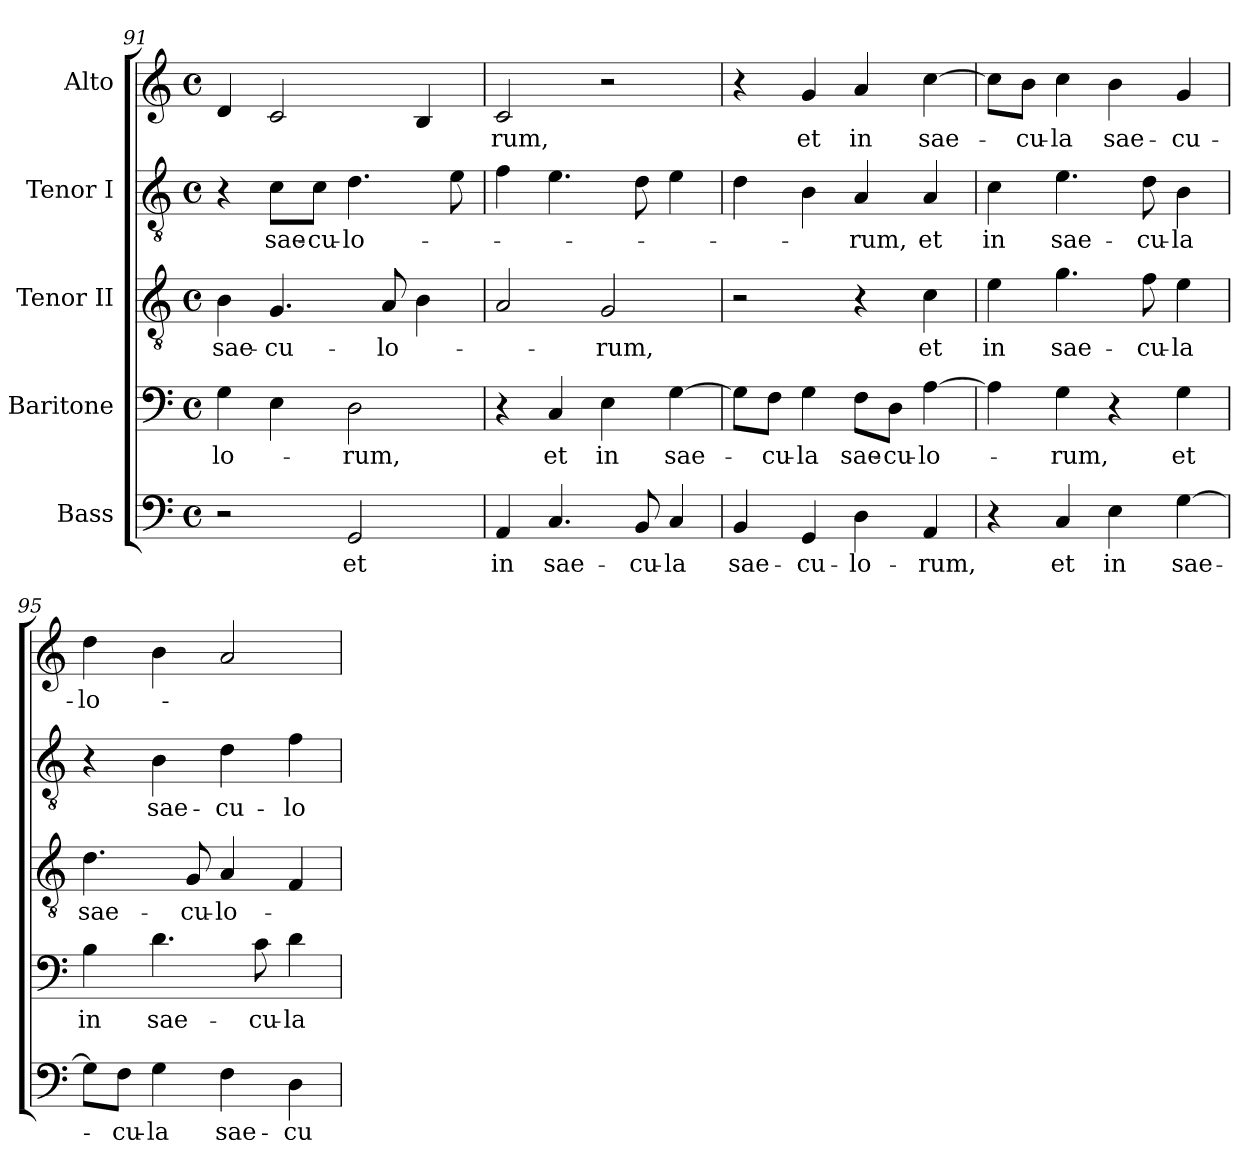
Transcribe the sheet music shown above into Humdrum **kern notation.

**kern	**text	**kern	**text	**kern	**text	**kern	**text	**kern	**text
*part5	*part5	*part4	*part4	*part3	*part3	*part2	*part2	*part1	*part1
*staff5	*staff5	*staff4	*staff4	*staff3	*staff3	*staff2	*staff2	*staff1	*staff1
*I"Bass	*	*I"Baritone	*	*I"Tenor II	*	*I"Tenor I	*	*I"Alto	*
!!LO:PB:g=z
*clefF4	*	*clefF4	*	*clefGv2	*	*clefGv2	*	*clefG2	*
*	*	*ITrd7c12	*	*	*	*	*	*	*
*k[]	*	*k[]	*	*k[]	*	*k[]	*	*k[]	*
*C:	*	*C:	*	*C:	*	*C:	*	*C:	*
*M4/4	*	*M4/4	*	*M4/4	*	*M4/4	*	*M4/4	*
*met(c)	*	*met(c)	*	*met(c)	*	*met(c)	*	*met(c)	*
=91	=91	=91	=91	=91	=91	=91	=91	=91	=91
!	!	!	!LO:LY:b:color=#000000	!	!	!	!	!	!
!	!	!	!	!	!LO:LY:b:color=#000000	!	!	!	!
2r	.	4GGi\	-lo-	4Bi\	sae-	4r	.	4di/	.
!	!	!	!	!	!LO:LY:b:color=#000000	!	!	!	!
!	!	!	!	!	!	!	!LO:LY:b:color=#000000	!	!
.	.	4EEi\	.	4.Gi/	-cu-	8ci\L	sae-	2ci/	.
!	!	!	!	!	!	!	!LO:LY:b:color=#000000	!	!
.	.	.	.	.	.	8ci\J	-cu-	.	.
!	!LO:LY:b:color=#000000	!	!	!	!	!	!	!	!
!	!	!	!LO:LY:b:color=#000000	!	!	!	!	!	!
!	!	!	!	!	!	!	!LO:LY:b:color=#000000	!	!
2GGi/	et	2DDi\	-rum,	.	.	4.di\	-lo-	.	.
!	!	!	!	!	!LO:LY:b:color=#000000	!	!	!	!
.	.	.	.	8Ai/	-lo-	.	.	.	.
.	.	.	.	4Bi\	.	.	.	4Bi/	.
.	.	.	.	.	.	8ei\	.	.	.
=92	=92	=92	=92	=92	=92	=92	=92	=92	=92
!	!LO:LY:b:color=#000000	!	!	!	!	!	!	!	!
!	!	!	!	!	!	!	!	!	!LO:LY:b:color=#000000
4AAi/	in	4r	.	2Ai/	.	4fi\	.	2ci/	-rum,
!	!LO:LY:b:color=#000000	!	!	!	!	!	!	!	!
!	!	!	!LO:LY:b:color=#000000	!	!	!	!	!	!
4.Ci/	sae-	4CCi/	et	.	.	4.ei\	.	.	.
!	!	!	!LO:LY:b:color=#000000	!	!	!	!	!	!
!	!	!	!	!	!LO:LY:b:color=#000000	!	!	!	!
.	.	4EEi\	in	2Gi/	-rum,	.	.	2r	.
!	!LO:LY:b:color=#000000	!	!	!	!	!	!	!	!
8BBi/	-cu-	.	.	.	.	8di\	.	.	.
!	!LO:LY:b:color=#000000	!	!	!	!	!	!	!	!
!	!	!	!LO:LY:b:color=#000000	!	!	!	!	!	!
4Ci/	-la	[>4GGi\	sae-	.	.	4ei\	.	.	.
=93	=93	=93	=93	=93	=93	=93	=93	=93	=93
!	!LO:LY:b:color=#000000	!	!	!	!	!	!	!	!
4BBi/	sae-	8GGi\L]	.	2r	.	4di\	.	4r	.
!	!	!	!LO:LY:b:color=#000000	!	!	!	!	!	!
.	.	8FFi\J	-cu-	.	.	.	.	.	.
!	!LO:LY:b:color=#000000	!	!	!	!	!	!	!	!
!	!	!	!LO:LY:b:color=#000000	!	!	!	!	!	!
!	!	!	!	!	!	!	!	!	!LO:LY:b:color=#000000
4GGi/	-cu-	4GGi\	-la	.	.	4Bi\	.	4gi/	et
!	!LO:LY:b:color=#000000	!	!	!	!	!	!	!	!
!	!	!	!LO:LY:b:color=#000000	!	!	!	!	!	!
!	!	!	!	!	!	!	!LO:LY:b:color=#000000	!	!
!	!	!	!	!	!	!	!	!	!LO:LY:b:color=#000000
4Di\	-lo-	8FFi\L	sae-	4r	.	4Ai/	-rum,	4ai/	in
!	!	!	!LO:LY:b:color=#000000	!	!	!	!	!	!
.	.	8DDi\J	-cu-	.	.	.	.	.	.
!	!LO:LY:b:color=#000000	!	!	!	!	!	!	!	!
!	!	!	!LO:LY:b:color=#000000	!	!	!	!	!	!
!	!	!	!	!	!LO:LY:b:color=#000000	!	!	!	!
!	!	!	!	!	!	!	!LO:LY:b:color=#000000	!	!
!	!	!	!	!	!	!	!	!	!LO:LY:b:color=#000000
4AAi/	-rum,	[>4AAi\	-lo-	4ci\	et	4Ai/	et	[>4cci\	sae-
=94	=94	=94	=94	=94	=94	=94	=94	=94	=94
!	!	!	!	!	!LO:LY:b:color=#000000	!	!	!	!
!	!	!	!	!	!	!	!LO:LY:b:color=#000000	!	!
4r	.	4AAi\]	.	4ei\	in	4ci\	in	8cci\L]	.
!	!	!	!	!	!	!	!	!	!LO:LY:b:color=#000000
.	.	.	.	.	.	.	.	8bi\J	-cu-
!	!LO:LY:b:color=#000000	!	!	!	!	!	!	!	!
!	!	!	!LO:LY:b:color=#000000	!	!	!	!	!	!
!	!	!	!	!	!LO:LY:b:color=#000000	!	!	!	!
!	!	!	!	!	!	!	!LO:LY:b:color=#000000	!	!
!	!	!	!	!	!	!	!	!	!LO:LY:b:color=#000000
4Ci/	et	4GGi\	-rum,	4.gi\	sae-	4.ei\	sae-	4cci\	-la
!	!LO:LY:b:color=#000000	!	!	!	!	!	!	!	!
!	!	!	!	!	!	!	!	!	!LO:LY:b:color=#000000
4Ei\	in	4r	.	.	.	.	.	4bi\	sae-
!	!	!	!	!	!LO:LY:b:color=#000000	!	!	!	!
!	!	!	!	!	!	!	!LO:LY:b:color=#000000	!	!
.	.	.	.	8fi\	-cu-	8di\	-cu-	.	.
!	!LO:LY:b:color=#000000	!	!	!	!	!	!	!	!
!	!	!	!LO:LY:b:color=#000000	!	!	!	!	!	!
!	!	!	!	!	!LO:LY:b:color=#000000	!	!	!	!
!	!	!	!	!	!	!	!LO:LY:b:color=#000000	!	!
!	!	!	!	!	!	!	!	!	!LO:LY:b:color=#000000
[>4Gi\	sae-	4GGi\	et	4ei\	-la	4Bi\	-la	4gi/	-cu-
!!LO:LB:g=z
=95	=95	=95	=95	=95	=95	=95	=95	=95	=95
!	!	!	!LO:LY:b:color=#000000	!	!	!	!	!	!
!	!	!	!	!	!LO:LY:b:color=#000000	!	!	!	!
!	!	!	!	!	!	!	!	!	!LO:LY:b:color=#000000
8Gi\L]	.	4BBi\	in	4.di\	sae-	4r	.	4ddi\	-lo-
!	!LO:LY:b:color=#000000	!	!	!	!	!	!	!	!
8Fi\J	-cu-	.	.	.	.	.	.	.	.
!	!LO:LY:b:color=#000000	!	!	!	!	!	!	!	!
!	!	!	!LO:LY:b:color=#000000	!	!	!	!	!	!
!	!	!	!	!	!	!	!LO:LY:b:color=#000000	!	!
4Gi\	-la	4.Di\	sae-	.	.	4Bi\	sae-	4bi\	.
!	!	!	!	!	!LO:LY:b:color=#000000	!	!	!	!
.	.	.	.	8Gi/	-cu-	.	.	.	.
!	!LO:LY:b:color=#000000	!	!	!	!	!	!	!	!
!	!	!	!	!	!LO:LY:b:color=#000000	!	!	!	!
!	!	!	!	!	!	!	!LO:LY:b:color=#000000	!	!
4Fi\	sae-	.	.	4Ai/	-lo-	4di\	-cu-	2ai/	.
!	!	!	!LO:LY:b:color=#000000	!	!	!	!	!	!
.	.	8Ci\	-cu-	.	.	.	.	.	.
!	!LO:LY:b:color=#000000	!	!	!	!	!	!	!	!
!	!	!	!LO:LY:b:color=#000000	!	!	!	!	!	!
!	!	!	!	!	!	!	!LO:LY:b:color=#000000	!	!
4Di\	-cu-	4Di\	-la	4Fi/	.	4fi\	-lo-	.	.
=	=	=	=	=	=	=	=	=	=
*-	*-	*-	*-	*-	*-	*-	*-	*-	*-
